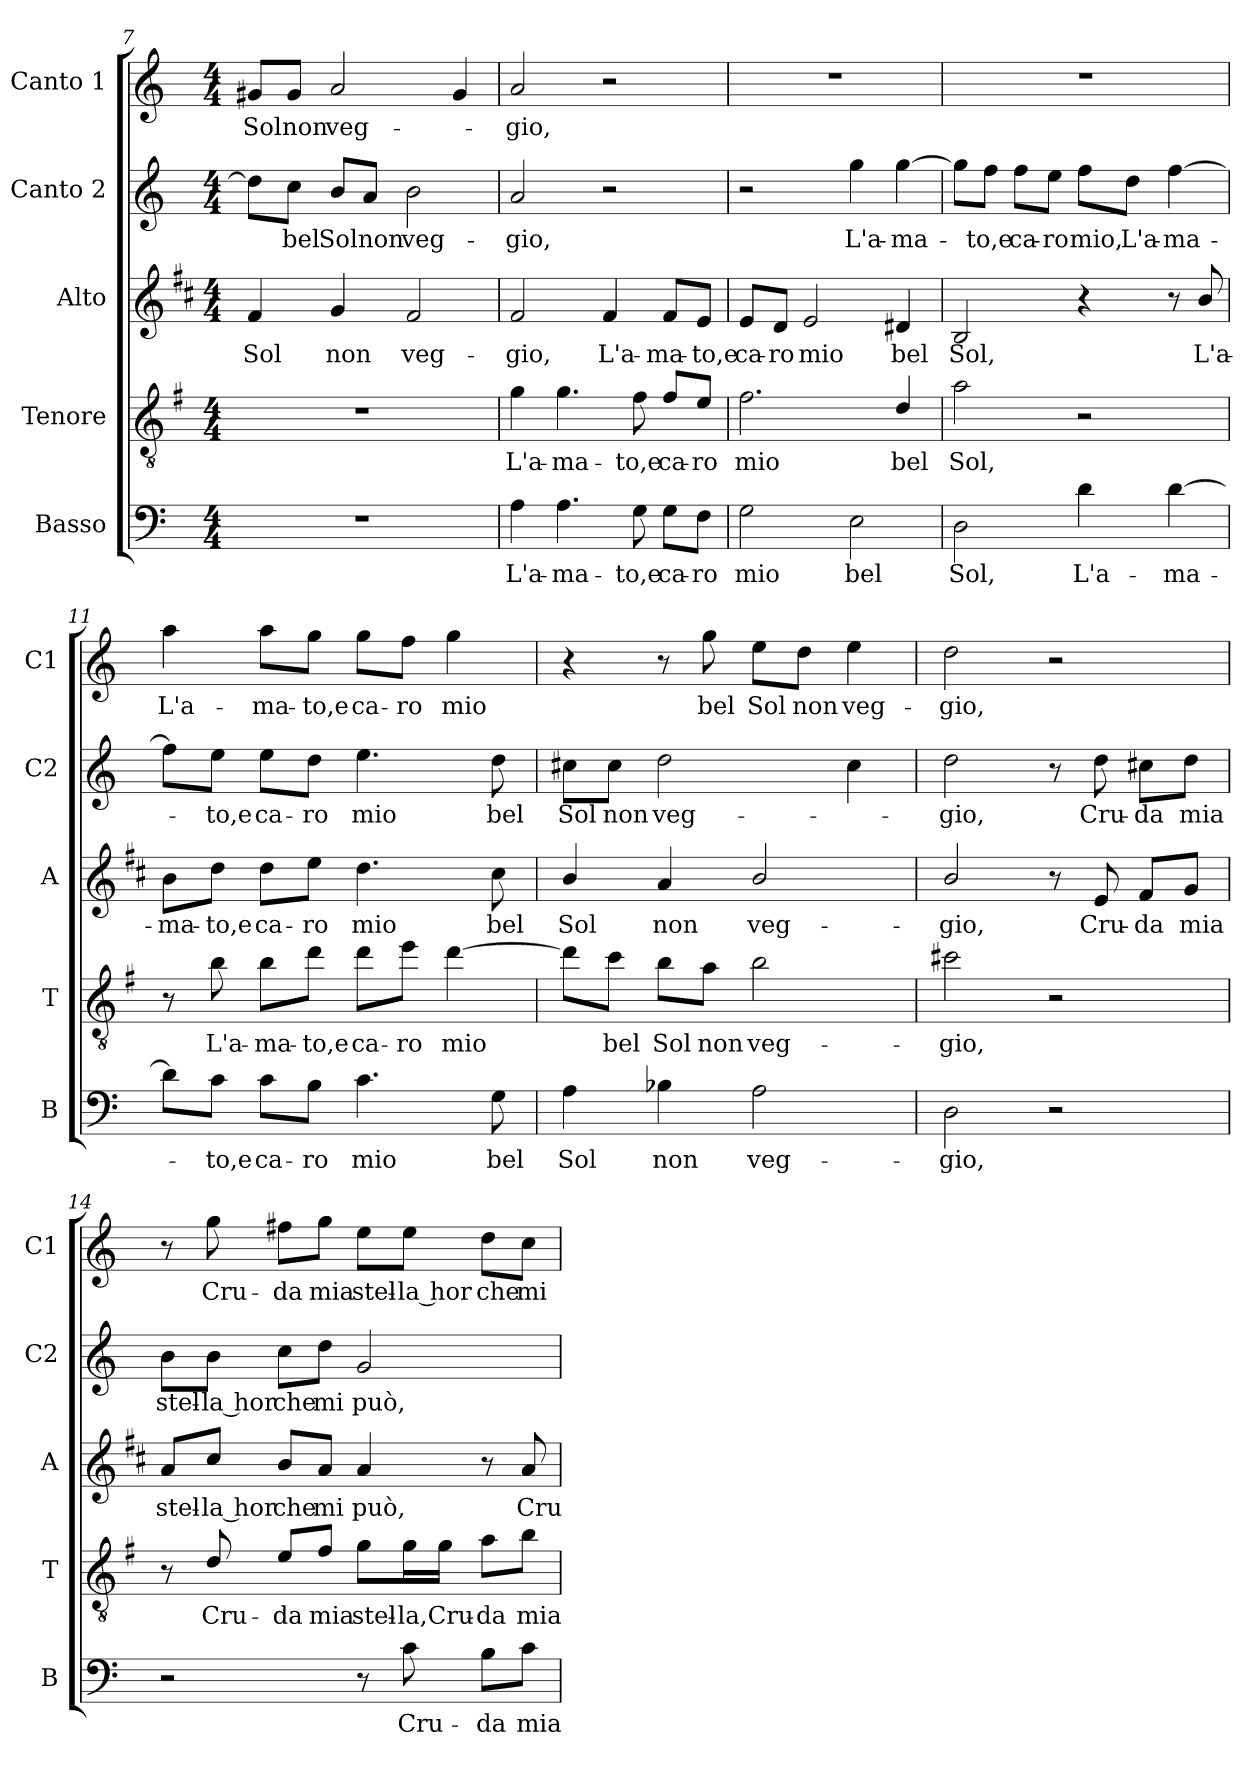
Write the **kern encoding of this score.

**kern	**text	**kern	**text	**kern	**text	**kern	**text	**kern	**text
*part5	*part5	*part4	*part4	*part3	*part3	*part2	*part2	*part1	*part1
*staff5	*staff5	*staff4	*staff4	*staff3	*staff3	*staff2	*staff2	*staff1	*staff1
*I"Basso	*	*I"Tenore	*	*I"Alto	*	*I"Canto 2	*	*I"Canto 1	*
*I'B	*	*I'T	*	*I'A	*	*I'C2	*	*I'C1	*
*clefF4	*	*clefGv2	*	*clefG2	*	*clefG2	*	*clefG2	*
*	*	*ITrd4c7	*	*ITrd1c2	*	*	*	*	*
*k[]	*	*k[]	*	*k[]	*	*k[]	*	*k[]	*
*C:	*	*C:	*	*C:	*	*C:	*	*C:	*
*M4/4	*	*M4/4	*	*M4/4	*	*M4/4	*	*M4/4	*
=7	=7	=7	=7	=7	=7	=7	=7	=7	=7
!	!	!	!	!	!LO:LY:b	!	!	!	!LO:LY:b
1r	.	1r	.	4e/	Sol	8dd\L]	.	8g#X/L	Sol
!	!	!	!	!	!	!	!LO:LY:b	!	!LO:LY:b
.	.	.	.	.	.	8cc\J	bel	8g#/J	non
!	!	!	!	!	!LO:LY:b	!	!LO:LY:b	!	!LO:LY:b
.	.	.	.	4f/	non	8b/L	Sol	2a/	veg-
!	!	!	!	!	!	!	!LO:LY:b	!	!
.	.	.	.	.	.	8a/J	non	.	.
!	!	!	!	!	!LO:LY:b	!	!LO:LY:b	!	!
.	.	.	.	2e/	veg-	2b\	veg-	.	.
.	.	.	.	.	.	.	.	4g#/	.
!!LO:PB:g=z
=8	=8	=8	=8	=8	=8	=8	=8	=8	=8
!	!LO:LY:b	!	!LO:LY:b	!	!LO:LY:b	!	!LO:LY:b	!	!LO:LY:b
4A\	L'a-	4c\	L'a-	2e/	-gio,	2a/	-gio,	2a/	-gio,
!	!LO:LY:b	!	!LO:LY:b	!	!	!	!	!	!
4.A\	-ma-	4.c\	-ma-	.	.	.	.	.	.
!	!	!	!	!	!LO:LY:b	!	!	!	!
.	.	.	.	4e/	L'a-	2r	.	2r	.
!	!LO:LY:b	!	!LO:LY:b	!	!	!	!	!	!
8G\	-to,e	8B\	-to,e	.	.	.	.	.	.
!	!LO:LY:b	!	!LO:LY:b	!	!LO:LY:b	!	!	!	!
8G\L	ca-	8B/L	ca-	8e/L	-ma-	.	.	.	.
!	!LO:LY:b	!	!LO:LY:b	!	!LO:LY:b	!	!	!	!
8F\J	-ro	8A/J	-ro	8d/J	-to,e	.	.	.	.
=9	=9	=9	=9	=9	=9	=9	=9	=9	=9
!	!LO:LY:b	!	!LO:LY:b	!	!LO:LY:b	!	!	!	!
2G\	mio	2.B\	mio	8d/L	ca-	2r	.	1r	.
!	!	!	!	!	!LO:LY:b	!	!	!	!
.	.	.	.	8c/J	-ro	.	.	.	.
!	!	!	!	!	!LO:LY:b	!	!	!	!
.	.	.	.	2d/	mio	.	.	.	.
!	!LO:LY:b	!	!	!	!	!	!LO:LY:b	!	!
2E\	bel	.	.	.	.	4gg\	L'a-	.	.
!	!	!	!LO:LY:b	!	!LO:LY:b	!	!LO:LY:b	!	!
.	.	4G/	bel	4c#X/	bel	[4gg\	-ma-	.	.
=10	=10	=10	=10	=10	=10	=10	=10	=10	=10
!	!LO:LY:b	!	!LO:LY:b	!	!LO:LY:b	!	!	!	!
2D\	Sol,	2d\	Sol,	2A/	Sol,	8gg\L]	.	1r	.
!	!	!	!	!	!	!	!LO:LY:b	!	!
.	.	.	.	.	.	8ff\J	-to,e	.	.
!	!	!	!	!	!	!	!LO:LY:b	!	!
.	.	.	.	.	.	8ff\L	ca-	.	.
!	!	!	!	!	!	!	!LO:LY:b	!	!
.	.	.	.	.	.	8ee\J	-ro	.	.
!	!LO:LY:b	!	!	!	!	!	!LO:LY:b	!	!
4d\	L'a-	2r	.	4r	.	8ff\L	mio,	.	.
!	!	!	!	!	!	!	!LO:LY:b	!	!
.	.	.	.	.	.	8dd\J	L'a-	.	.
!	!LO:LY:b	!	!	!	!	!	!LO:LY:b	!	!
[4d\	-ma-	.	.	8r	.	[4ff\	-ma-	.	.
!	!	!	!	!	!LO:LY:b	!	!	!	!
.	.	.	.	8a/	L'a-	.	.	.	.
=11	=11	=11	=11	=11	=11	=11	=11	=11	=11
!	!	!	!	!	!LO:LY:b	!	!	!	!LO:LY:b
8d\L]	.	8r	.	8a\L	-ma-	8ff\L]	.	4aa\	L'a-
!	!LO:LY:b	!	!LO:LY:b	!	!LO:LY:b	!	!LO:LY:b	!	!
8c\J	-to,e	8e\	L'a-	8cc\J	-to,e	8ee\J	-to,e	.	.
!	!LO:LY:b	!	!LO:LY:b	!	!LO:LY:b	!	!LO:LY:b	!	!LO:LY:b
8c\L	ca-	8e\L	-ma-	8cc\L	ca-	8ee\L	ca-	8aa\L	-ma-
!	!LO:LY:b	!	!LO:LY:b	!	!LO:LY:b	!	!LO:LY:b	!	!LO:LY:b
8B\J	-ro	8g\J	-to,e	8dd\J	-ro	8dd\J	-ro	8gg\J	-to,e
!	!LO:LY:b	!	!LO:LY:b	!	!LO:LY:b	!	!LO:LY:b	!	!LO:LY:b
4.c\	mio	8g\L	ca-	4.cc\	mio	4.ee\	mio	8gg\L	ca-
!	!	!	!LO:LY:b	!	!	!	!	!	!LO:LY:b
.	.	8a\J	-ro	.	.	.	.	8ff\J	-ro
!	!	!	!LO:LY:b	!	!	!	!	!	!LO:LY:b
.	.	[4g\	mio	.	.	.	.	4gg\	mio
!	!LO:LY:b	!	!	!	!LO:LY:b	!	!LO:LY:b	!	!
8G\	bel	.	.	8b\	bel	8dd\	bel	.	.
!!LO:LB:g=z
=12	=12	=12	=12	=12	=12	=12	=12	=12	=12
!	!LO:LY:b	!	!	!	!LO:LY:b	!	!LO:LY:b	!	!
4A\	Sol	8g\L]	.	4a/	Sol	8cc#X\L	Sol	4r	.
!	!	!	!LO:LY:b	!	!	!	!LO:LY:b	!	!
.	.	8f\J	bel	.	.	8cc#\J	non	.	.
!	!LO:LY:b	!	!LO:LY:b	!	!LO:LY:b	!	!LO:LY:b	!	!
4B-X\	non	8e\L	Sol	4g/	non	2dd\	veg-	8r	.
!	!	!	!LO:LY:b	!	!	!	!	!	!LO:LY:b
.	.	8d\J	non	.	.	.	.	8gg\	bel
!	!LO:LY:b	!	!LO:LY:b	!	!LO:LY:b	!	!	!	!LO:LY:b
2A\	veg-	2e\	veg-	2a/	veg-	.	.	8ee\L	Sol
!	!	!	!	!	!	!	!	!	!LO:LY:b
.	.	.	.	.	.	.	.	8dd\J	non
!	!	!	!	!	!	!	!	!	!LO:LY:b
.	.	.	.	.	.	4cc#\	.	4ee\	veg-
=13	=13	=13	=13	=13	=13	=13	=13	=13	=13
!	!LO:LY:b	!	!LO:LY:b	!	!LO:LY:b	!	!LO:LY:b	!	!LO:LY:b
2D\	-gio,	2f#X\	-gio,	2a/	-gio,	2dd\	-gio,	2dd\	-gio,
2r	.	2r	.	8r	.	8r	.	2r	.
!	!	!	!	!	!LO:LY:b	!	!LO:LY:b	!	!
.	.	.	.	8d/	Cru-	8dd\	Cru-	.	.
!	!	!	!	!	!LO:LY:b	!	!LO:LY:b	!	!
.	.	.	.	8e/L	-da	8cc#X\L	-da	.	.
!	!	!	!	!	!LO:LY:b	!	!LO:LY:b	!	!
.	.	.	.	8f/J	mia	8dd\J	mia	.	.
=14	=14	=14	=14	=14	=14	=14	=14	=14	=14
!	!	!	!	!	!LO:LY:b	!	!LO:LY:b	!	!
2r	.	8r	.	8g/L	stel-	8b\L	stel-	8r	.
!	!	!	!LO:LY:b	!	!LO:LY:b	!	!LO:LY:b	!	!LO:LY:b
.	.	8G/	Cru-	8b/J	-la hor	8b\J	-la hor	8gg\	Cru-
!	!	!	!LO:LY:b	!	!LO:LY:b	!	!LO:LY:b	!	!LO:LY:b
.	.	8A/L	-da	8a/L	che	8cc\L	che	8ff#X\L	-da
!	!	!	!LO:LY:b	!	!LO:LY:b	!	!LO:LY:b	!	!LO:LY:b
.	.	8B/J	mia	8g/J	mi	8dd\J	mi	8gg\J	mia
!	!	!	!LO:LY:b	!	!LO:LY:b	!	!LO:LY:b	!	!LO:LY:b
8r	.	8c\L	stel-	4g/	può,	2g/	può,	8ee\L	stel-
!	!LO:LY:b	!	!LO:LY:b	!	!	!	!	!	!LO:LY:b
8c\	Cru-	16c\L	-la,	.	.	.	.	8ee\J	-la hor
!	!	!	!LO:LY:b	!	!	!	!	!	!
.	.	16c\JJ	Cru-	.	.	.	.	.	.
!	!LO:LY:b	!	!LO:LY:b	!	!	!	!	!	!LO:LY:b
8B\L	-da	8d\L	-da	8r	.	.	.	8dd\L	che
!	!LO:LY:b	!	!LO:LY:b	!	!LO:LY:b	!	!	!	!LO:LY:b
8c\J	mia	8e\J	mia	8g/	Cru-	.	.	8cc\J	mi
=	=	=	=	=	=	=	=	=	=
*-	*-	*-	*-	*-	*-	*-	*-	*-	*-
